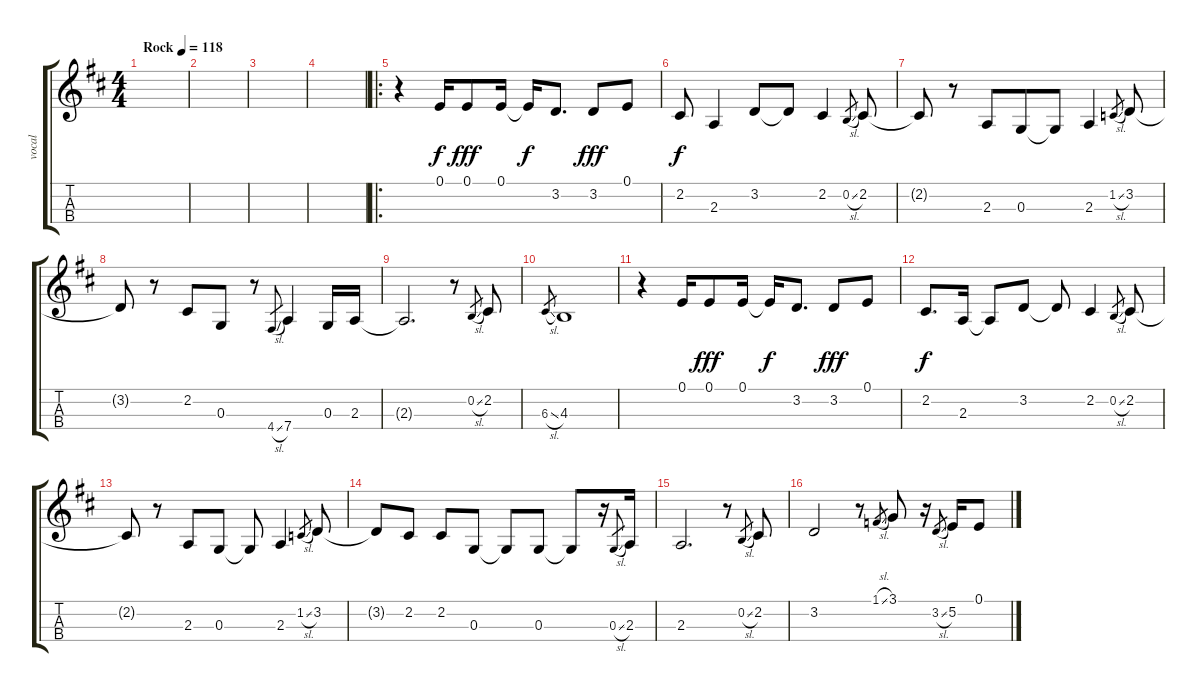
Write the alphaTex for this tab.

\track ("vocal" "vocal") {solo instrument lead6voice}
\staff {score tabs}
\tuning (E4 B3 G3 D3) {hide}
\ts (4 4)
\tempo (118 "Rock")
\clef g2
\ks d
|
|
|
|
\ro
r.4 0.1.16 0.1.8{dy fff} 0.1.16 0.1{t}.16{dy f} 3.2.8{d} 3.2.8{dy fff} 0.1.8 |
2.2.8{dy f} 2.3.4 3.2.8{beam merge} 3.2{t}.8 2.2.4 0.2{sl}.8{gr} 2.2.8 |
2.2{t}.8 r.8 2.3.8 0.3.8{beam merge} 0.3{t}.8 2.3.4 1.2{sl}.8{gr} 3.2.8 |
3.2{t}.8 r.8 2.2.8 0.3.8 r.8 4.4{sl}.8{gr} 7.4.4 0.3.16 2.3.16 |
2.3{t}.2{d} r.8 0.2{sl}.8{gr} 2.2.8 |
6.3{sl}.8{gr} 4.3.1 |
r.4 0.1.16 0.1.8{dy fff} 0.1.16 0.1{t}.16{dy f} 3.2.8{d} 3.2.8{dy fff} 0.1.8 |
2.2.8{d dy f} 2.3.16 2.3{t}.8 3.2.8 3.2{t}.8 2.2.4 0.2{sl}.8{gr} 2.2.8 |
2.2{t}.8 r.8 2.3.8 0.3.8 0.3{t}.8 2.3.4 1.2{sl}.8{gr} 3.2.8 |
3.2{t}.8 2.2.8 2.2.8 0.3.8 0.3{t}.8 0.3.8 0.3{t}.8 r.16 0.3{sl}.8{gr} 2.3.16 |
2.3.2{d} r.8 0.2{sl}.8{gr} 2.2.8 |
3.2.2 r.8 1.1{sl}.8{gr} 3.1.8 r.16 3.2{sl}.8{gr} 5.2.16 0.1.8
